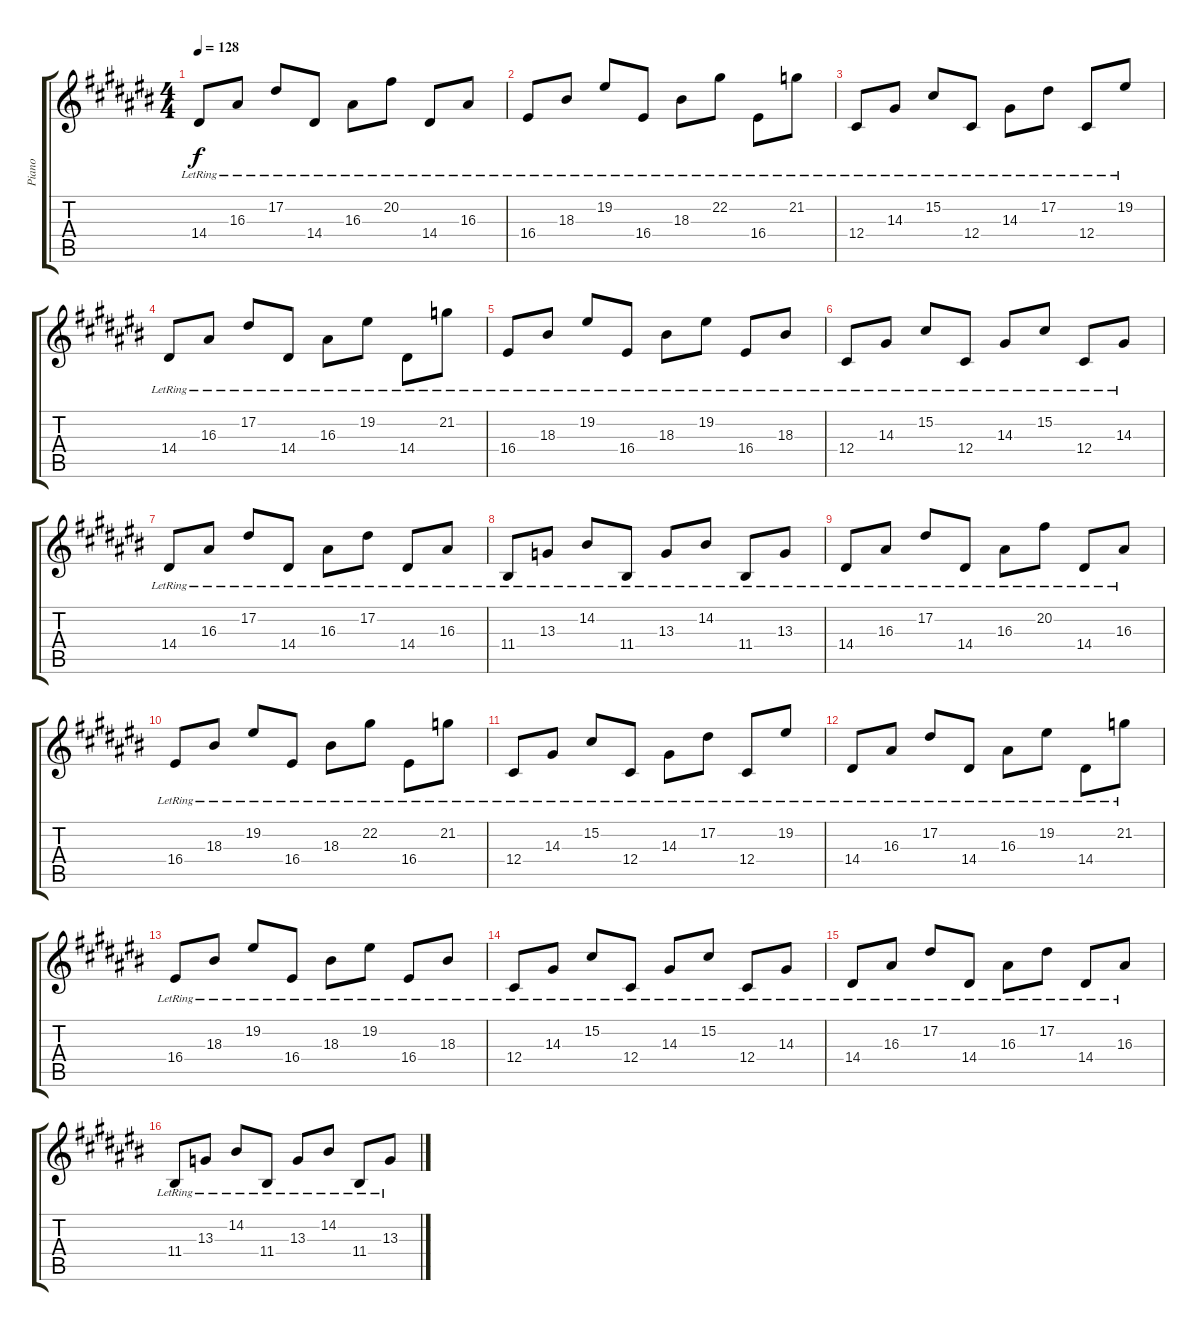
\track ("Piano" "Piano") {instrument electricgrandpiano}
\staff {score tabs}
\tuning (Eb4 Bb3 Gb3 Db3 Ab2 Eb2) {hide}
\ts (4 4)
\tempo 128
\clef g2
\ks c#
14.4{lr}.8{dy f} 16.3{lr}.8 17.2{lr}.8 14.4{lr}.8 16.3{lr}.8 20.2{lr}.8 14.4{lr}.8 16.3{lr}.8 |
16.4{lr}.8 18.3{lr}.8 19.2{lr}.8 16.4{lr}.8 18.3{lr}.8 22.2{lr}.8 16.4{lr}.8 21.2{lr}.8 |
12.4{lr}.8 14.3{lr}.8 15.2{lr}.8 12.4{lr}.8 14.3{lr}.8 17.2{lr}.8 12.4{lr}.8 19.2{lr}.8 |
14.4{lr}.8 16.3{lr}.8 17.2{lr}.8 14.4{lr}.8 16.3{lr}.8 19.2{lr}.8 14.4{lr}.8 21.2{lr}.8 |
16.4{lr}.8 18.3{lr}.8 19.2{lr}.8 16.4{lr}.8 18.3{lr}.8 19.2{lr}.8 16.4{lr}.8 18.3{lr}.8 |
12.4{lr}.8 14.3{lr}.8 15.2{lr}.8 12.4{lr}.8 14.3{lr}.8 15.2{lr}.8 12.4{lr}.8 14.3{lr}.8 |
14.4{lr}.8 16.3{lr}.8 17.2{lr}.8 14.4{lr}.8 16.3{lr}.8 17.2{lr}.8 14.4{lr}.8 16.3{lr}.8 |
11.4{lr}.8 13.3{lr}.8 14.2{lr}.8 11.4{lr}.8 13.3{lr}.8 14.2{lr}.8 11.4{lr}.8 13.3{lr}.8 |
14.4{lr}.8 16.3{lr}.8 17.2{lr}.8 14.4{lr}.8 16.3{lr}.8 20.2{lr}.8 14.4{lr}.8 16.3{lr}.8 |
16.4{lr}.8 18.3{lr}.8 19.2{lr}.8 16.4{lr}.8 18.3{lr}.8 22.2{lr}.8 16.4{lr}.8 21.2{lr}.8 |
12.4{lr}.8 14.3{lr}.8 15.2{lr}.8 12.4{lr}.8 14.3{lr}.8 17.2{lr}.8 12.4{lr}.8 19.2{lr}.8 |
14.4{lr}.8 16.3{lr}.8 17.2{lr}.8 14.4{lr}.8 16.3{lr}.8 19.2{lr}.8 14.4{lr}.8 21.2{lr}.8 |
16.4{lr}.8 18.3{lr}.8 19.2{lr}.8 16.4{lr}.8 18.3{lr}.8 19.2{lr}.8 16.4{lr}.8 18.3{lr}.8 |
12.4{lr}.8 14.3{lr}.8 15.2{lr}.8 12.4{lr}.8 14.3{lr}.8 15.2{lr}.8 12.4{lr}.8 14.3{lr}.8 |
14.4{lr}.8 16.3{lr}.8 17.2{lr}.8 14.4{lr}.8 16.3{lr}.8 17.2{lr}.8 14.4{lr}.8 16.3{lr}.8 |
11.4{lr}.8 13.3{lr}.8 14.2{lr}.8 11.4{lr}.8 13.3{lr}.8 14.2{lr}.8 11.4{lr}.8 13.3{lr}.8
